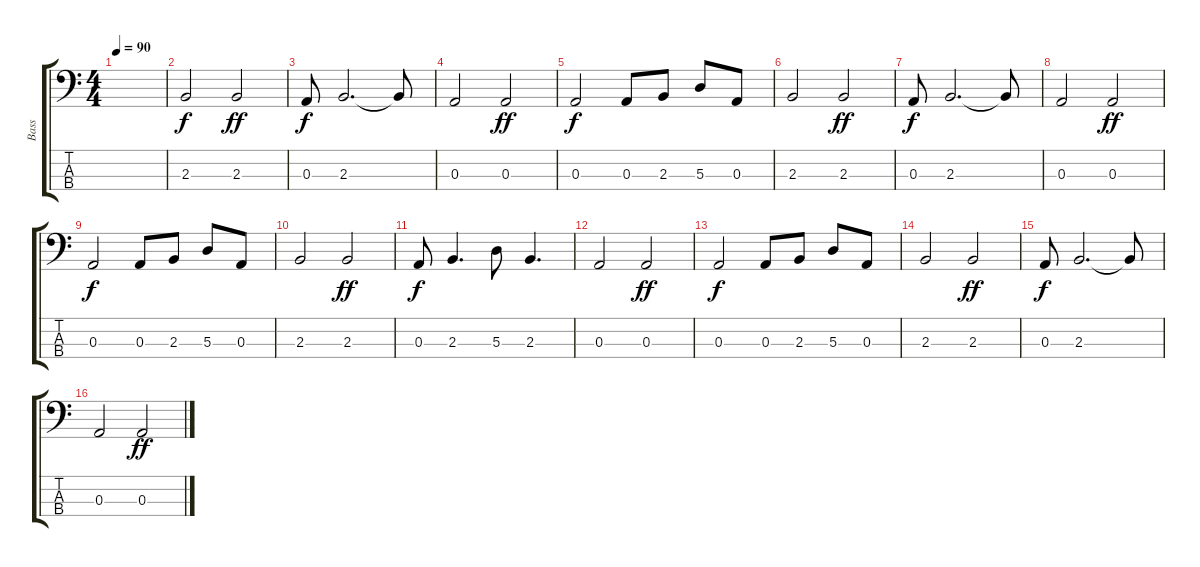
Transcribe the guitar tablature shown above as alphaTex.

\track ("Bass" "Bass") {instrument electricbassfinger}
\staff {score tabs}
\tuning (G2 D2 A1 E1) {hide}
\ts (4 4)
\tempo 90
\clef f4
\ks c
|
2.3.2 2.3.2{dy ff} |
0.3.8{dy f} 2.3.2{d} 2.3{t}.8 |
0.3.2 0.3.2{dy ff} |
0.3.2{dy f} 0.3.8 2.3.8 5.3.8 0.3.8 |
2.3.2 2.3.2{dy ff} |
0.3.8{dy f} 2.3.2{d} 2.3{t}.8 |
0.3.2 0.3.2{dy ff} |
0.3.2{dy f} 0.3.8 2.3.8 5.3.8 0.3.8 |
2.3.2 2.3.2{dy ff} |
0.3.8{dy f} 2.3.4{d} 5.3.8 2.3.4{d} |
0.3.2 0.3.2{dy ff} |
0.3.2{dy f} 0.3.8 2.3.8 5.3.8 0.3.8 |
2.3.2 2.3.2{dy ff} |
0.3.8{dy f} 2.3.2{d} 2.3{t}.8 |
0.3.2 0.3.2{dy ff}
